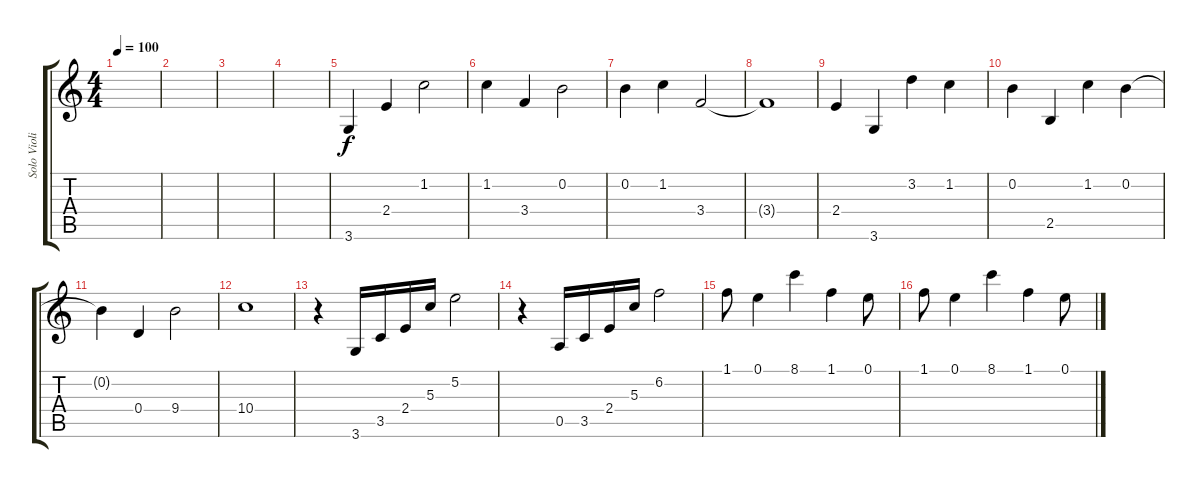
\track ("Solo Violin" "Solo Violi") {instrument violin}
\staff {score tabs}
\tuning (E5 B4 G4 D4 A3 E3) {hide}
\ts (4 4)
\tempo 100
\clef g2
\ks aminor
|
|
|
|
3.6.4 2.4.4 1.2.2 |
1.2.4 3.4.4 0.2.2 |
0.2.4 1.2.4 3.4.2 |
3.4{t}.1 |
2.4.4 3.6.4 3.2.4 1.2.4 |
0.2.4 2.5.4 1.2.4 0.2.4 |
0.2{t}.4 0.4.4 9.4.2 |
10.4.1 |
r.4 3.6.16 3.5.16 2.4.16 5.3.16 5.2.2 |
r.4 0.5.16 3.5.16 2.4.16 5.3.16 6.2.2 |
1.1.8 0.1.4 8.1.4 1.1.4 0.1.8 |
1.1.8 0.1.4 8.1.4 1.1.4 0.1.8
